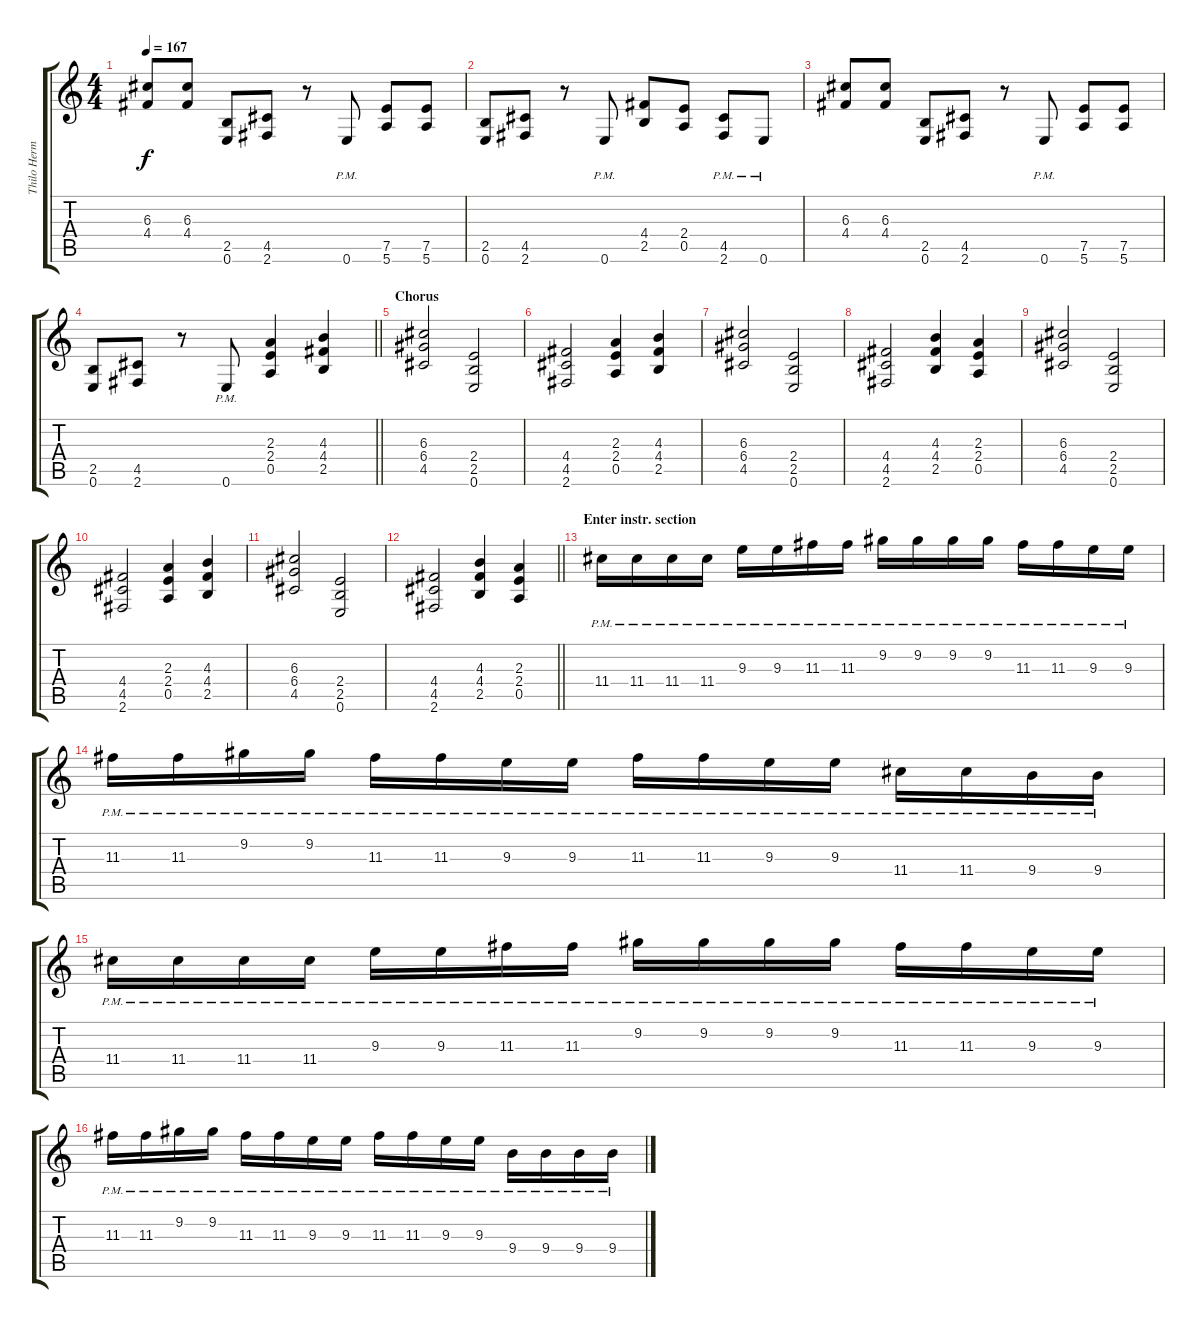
\track ("Thilo Hermann" "Thilo Herm") {instrument overdrivenguitar}
\staff {score tabs}
\tuning (E4 B3 G3 D3 A2 E2) {hide}
\ts (4 4)
\tempo 167
\clef g2
\ks c
(6.3 4.4).8{dy f} (6.3 4.4).8 (2.5 0.6).8 (4.5 2.6).8 r.8 0.6{pm}.8 (7.5 5.6).8 (7.5 5.6).8 |
(2.5 0.6).8 (4.5 2.6).8 r.8 0.6{pm}.8 (4.4 2.5).8 (2.4 0.5).8 (4.5 2.6{pm}).8 0.6{pm}.8 |
(6.3 4.4).8 (6.3 4.4).8 (2.5 0.6).8 (4.5 2.6).8 r.8 0.6{pm}.8 (7.5 5.6).8 (7.5 5.6).8 |
\barLineRight lightlight
(2.5 0.6).8 (4.5 2.6).8 r.8 0.6{pm}.8 (2.3 2.4 0.5).4 (4.3 4.4 2.5).4 |
\section ("" "Chorus")
(6.3 6.4 4.5).2 (2.4 2.5 0.6).2 |
(4.4 4.5 2.6).2 (2.3 2.4 0.5).4 (4.3 4.4 2.5).4 |
(6.3 6.4 4.5).2 (2.4 2.5 0.6).2 |
(4.4 4.5 2.6).2 (4.3 4.4 2.5).4 (2.3 2.4 0.5).4 |
(6.3 6.4 4.5).2 (2.4 2.5 0.6).2 |
(4.4 4.5 2.6).2 (2.3 2.4 0.5).4 (4.3 4.4 2.5).4 |
(6.3 6.4 4.5).2 (2.4 2.5 0.6).2 |
\barLineRight lightlight
(4.4 4.5 2.6).2 (4.3 4.4 2.5).4 (2.3 2.4 0.5).4 |
\section ("" "Enter instr. section")
11.4{pm}.16 11.4{pm}.16 11.4{pm}.16 11.4{pm}.16 9.3{pm}.16 9.3{pm}.16 11.3{pm}.16 11.3{pm}.16 9.2{pm}.16 9.2{pm}.16 9.2{pm}.16 9.2{pm}.16 11.3{pm}.16 11.3{pm}.16 9.3{pm}.16 9.3{pm}.16 |
11.3{pm}.16 11.3{pm}.16 9.2{pm}.16 9.2{pm}.16 11.3{pm}.16 11.3{pm}.16 9.3{pm}.16 9.3{pm}.16 11.3{pm}.16 11.3{pm}.16 9.3{pm}.16 9.3{pm}.16 11.4{pm}.16 11.4{pm}.16 9.4{pm}.16 9.4{pm}.16 |
11.4{pm}.16 11.4{pm}.16 11.4{pm}.16 11.4{pm}.16 9.3{pm}.16 9.3{pm}.16 11.3{pm}.16 11.3{pm}.16 9.2{pm}.16 9.2{pm}.16 9.2{pm}.16 9.2{pm}.16 11.3{pm}.16 11.3{pm}.16 9.3{pm}.16 9.3{pm}.16 |
11.3{pm}.16 11.3{pm}.16 9.2{pm}.16 9.2{pm}.16 11.3{pm}.16 11.3{pm}.16 9.3{pm}.16 9.3{pm}.16 11.3{pm}.16 11.3{pm}.16 9.3{pm}.16 9.3{pm}.16 9.4{pm}.16 9.4{pm}.16 9.4{pm}.16 9.4{pm}.16
